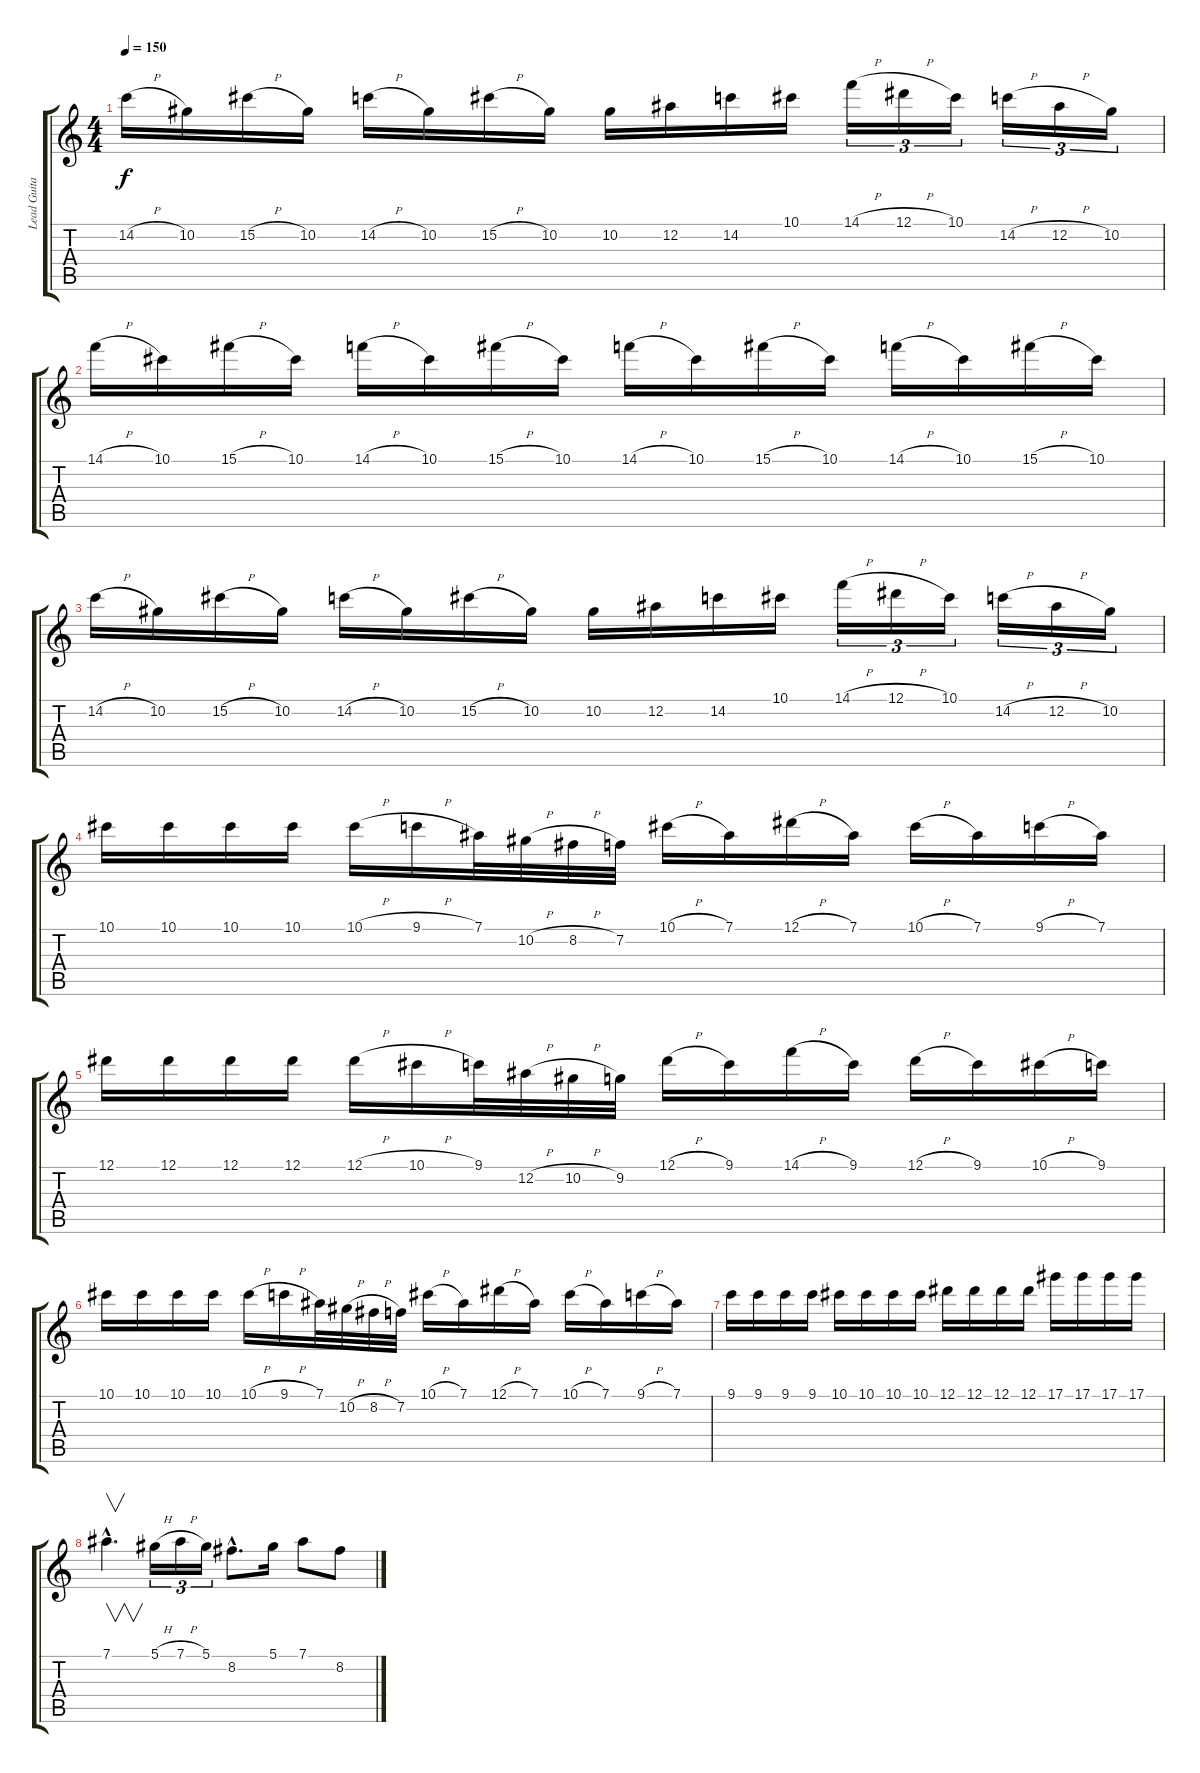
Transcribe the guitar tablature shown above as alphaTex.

\track ("Lead Guitar II" "Lead Guita") {instrument overdrivenguitar}
\staff {score tabs}
\tuning (Eb4 Bb3 Gb3 Db3 Ab2 Eb2) {hide}
\ts (4 4)
\tempo 150
\clef g2
\ks c
14.2{h}.16{dy f} 10.2.16 15.2{h}.16 10.2.16 14.2{h}.16 10.2.16 15.2{h}.16 10.2.16 10.2.16 12.2.16 14.2.16 10.1.16 14.1{h}.16{tu (3 2)} 12.1{h}.16{tu (3 2)} 10.1.16{tu (3 2)} 14.2{h}.16{tu (3 2)} 12.2{h}.16{tu (3 2)} 10.2.16{tu (3 2)} |
14.1{h}.16 10.1.16 15.1{h}.16 10.1.16 14.1{h}.16 10.1.16 15.1{h}.16 10.1.16 14.1{h}.16 10.1.16 15.1{h}.16 10.1.16 14.1{h}.16 10.1.16 15.1{h}.16 10.1.16 |
14.2{h}.16 10.2.16 15.2{h}.16 10.2.16 14.2{h}.16 10.2.16 15.2{h}.16 10.2.16 10.2.16 12.2.16 14.2.16 10.1.16 14.1{h}.16{tu (3 2)} 12.1{h}.16{tu (3 2)} 10.1.16{tu (3 2)} 14.2{h}.16{tu (3 2)} 12.2{h}.16{tu (3 2)} 10.2.16{tu (3 2)} |
10.1.16 10.1.16 10.1.16 10.1.16 10.1{h}.16 9.1{h}.16 7.1.32 10.2{h}.32 8.2{h}.32 7.2.32 10.1{h}.16 7.1.16 12.1{h}.16 7.1.16 10.1{h}.16 7.1.16 9.1{h}.16 7.1.16 |
12.1.16 12.1.16 12.1.16 12.1.16 12.1{h}.16 10.1{h}.16 9.1.32 12.2{h}.32 10.2{h}.32 9.2.32 12.1{h}.16 9.1.16 14.1{h}.16 9.1.16 12.1{h}.16 9.1.16 10.1{h}.16 9.1.16 |
10.1.16 10.1.16 10.1.16 10.1.16 10.1{h}.16 9.1{h}.16 7.1.32 10.2{h}.32 8.2{h}.32 7.2.32 10.1{h}.16 7.1.16 12.1{h}.16 7.1.16 10.1{h}.16 7.1.16 9.1{h}.16 7.1.16 |
9.1.16 9.1.16 9.1.16 9.1.16 10.1.16 10.1.16 10.1.16 10.1.16 12.1.16 12.1.16 12.1.16 12.1.16 17.1.16 17.1.16 17.1.16 17.1.16 |
7.1{hac}.4{v d} 5.1{h}.16{tu (3 2)} 7.1{h}.16{tu (3 2)} 5.1.16{tu (3 2)} 8.2{hac}.8{d} 5.1.16 7.1.8 8.2.8
